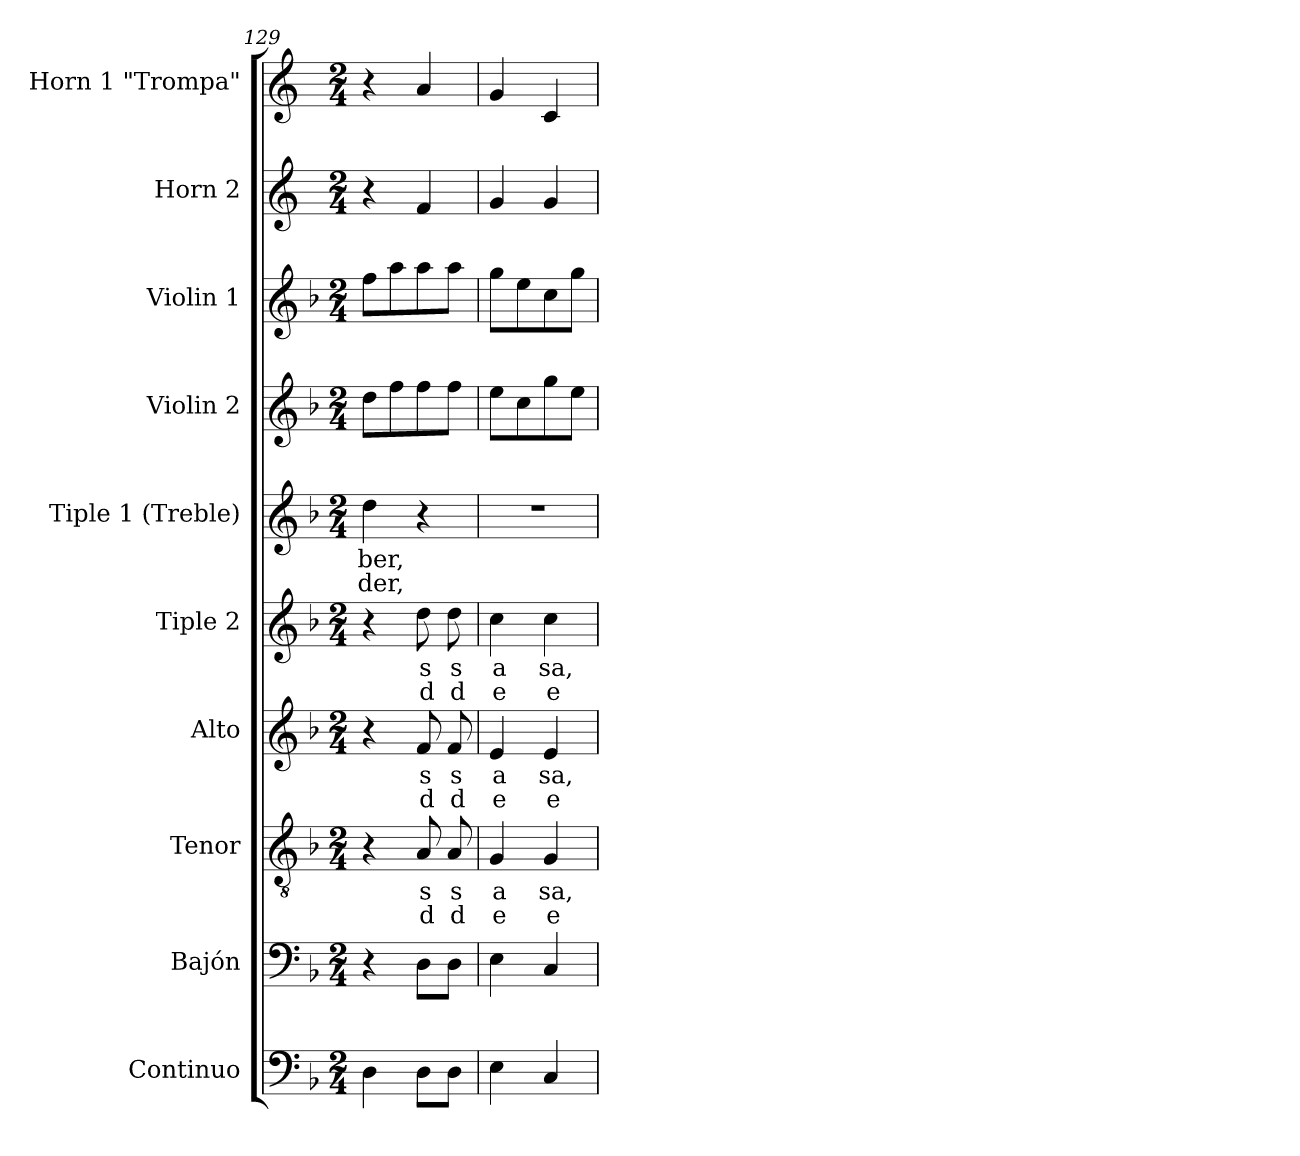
**kern	**kern	**kern	**text	**text	**kern	**text	**text	**kern	**text	**text	**kern	**text	**text	**kern	**kern	**kern	**kern
*part10	*part9	*part8	*part8	*part8	*part7	*part7	*part7	*part6	*part6	*part6	*part5	*part5	*part5	*part4	*part3	*part2	*part1
*staff10	*staff9	*staff8	*staff8	*staff8	*staff7	*staff7	*staff7	*staff6	*staff6	*staff6	*staff5	*staff5	*staff5	*staff4	*staff3	*staff2	*staff1
*I"Continuo	*I"Bajón	*I"Tenor	*	*	*I"Alto	*	*	*I"Tiple 2	*	*	*I"Tiple 1 (Treble)	*	*	*I"Violin 2	*I"Violin 1	*I"Horn 2	*I"Horn 1 "Trompa"
*I'Cont.	*	*I'T.	*	*	*I'A.	*	*	*	*	*	*	*	*	*I'Vln. 2	*I'Vln. 1	*I'Hn 1.	*I'Hn 1.
*clefF4	*clefF4	*clefGv2	*	*	*clefG2	*	*	*clefG2	*	*	*clefG2	*	*	*clefG2	*clefG2	*clefG2	*clefG2
*	*	*ITrd7c12	*	*	*	*	*	*	*	*	*	*	*	*	*	*ITrd7c12	*ITrd7c12
*k[b-]	*k[b-]	*k[b-]	*	*	*k[b-]	*	*	*k[b-]	*	*	*k[b-]	*	*	*k[b-]	*k[b-]	*k[]	*k[]
*F:	*F:	*F:	*	*	*F:	*	*	*F:	*	*	*F:	*	*	*F:	*F:	*C:	*C:
*M2/4	*M2/4	*M2/4	*	*	*M2/4	*	*	*M2/4	*	*	*M2/4	*	*	*M2/4	*M2/4	*M2/4	*M2/4
=129	=129	=129	=129	=129	=129	=129	=129	=129	=129	=129	=129	=129	=129	=129	=129	=129	=129
!	!	!	!	!	!	!	!	!	!	!	!	!LO:LY:b:color=#000000	!LO:LY:b:color=#000000	!	!	!	!
4Di\	4r	4r	.	.	4r	.	.	4r	.	.	4ddi\	-ber,	-der,	8ddi\L	8ffi\L	4r	4r
.	.	.	.	.	.	.	.	.	.	.	.	.	.	8ffi\	8aai\	.	.
!	!	!	!LO:LY:b:color=#000000	!LO:LY:b:color=#000000	!	!	!	!	!	!	!	!	!	!	!	!	!
!	!	!	!	!	!	!LO:LY:b:color=#000000	!LO:LY:b:color=#000000	!	!	!	!	!	!	!	!	!	!
!	!	!	!	!	!	!	!	!	!LO:LY:b:color=#000000	!LO:LY:b:color=#000000	!	!	!	!	!	!	!
8Di\L	8Di\L	8AAi/	s	d	8fi/	s	d	8ddi\	s	d	4r	.	.	8ffi\	8aai\	4Fi/	4Ai/
!	!	!	!LO:LY:b:color=#000000	!LO:LY:b:color=#000000	!	!	!	!	!	!	!	!	!	!	!	!	!
!	!	!	!	!	!	!LO:LY:b:color=#000000	!LO:LY:b:color=#000000	!	!	!	!	!	!	!	!	!	!
!	!	!	!	!	!	!	!	!	!LO:LY:b:color=#000000	!LO:LY:b:color=#000000	!	!	!	!	!	!	!
8Di\J	8Di\J	8AAi/	s	d	8fi/	s	d	8ddi\	s	d	.	.	.	8ffi\J	8aai\J	.	.
=130	=130	=130	=130	=130	=130	=130	=130	=130	=130	=130	=130	=130	=130	=130	=130	=130	=130
!	!	!	!LO:LY:b:color=#000000	!LO:LY:b:color=#000000	!	!	!	!	!	!	!	!	!	!	!	!	!
!	!	!	!	!	!	!LO:LY:b:color=#000000	!LO:LY:b:color=#000000	!	!	!	!	!	!	!	!	!	!
!	!	!	!	!	!	!	!	!	!LO:LY:b:color=#000000	!LO:LY:b:color=#000000	!LO:N:vis=1	!	!	!	!	!	!
4Ei\	4Ei\	4GGi/	a	e	4ei/	a	e	4cci\	a	e	2r	.	.	8eei\L	8ggi\L	4Gi/	4Gi/
.	.	.	.	.	.	.	.	.	.	.	.	.	.	8cci\	8eei\	.	.
!	!	!	!LO:LY:b:color=#000000	!LO:LY:b:color=#000000	!	!	!	!	!	!	!	!	!	!	!	!	!
!	!	!	!	!	!	!LO:LY:b:color=#000000	!LO:LY:b:color=#000000	!	!	!	!	!	!	!	!	!	!
!	!	!	!	!	!	!	!	!	!LO:LY:b:color=#000000	!LO:LY:b:color=#000000	!	!	!	!	!	!	!
4Ci/	4Ci/	4GGi/	sa,	e	4ei/	sa,	e	4cci\	sa,	e	.	.	.	8ggi\	8cci\	4Gi/	4Ci/
.	.	.	.	.	.	.	.	.	.	.	.	.	.	8eei\J	8ggi\J	.	.
=	=	=	=	=	=	=	=	=	=	=	=	=	=	=	=	=	=
*-	*-	*-	*-	*-	*-	*-	*-	*-	*-	*-	*-	*-	*-	*-	*-	*-	*-
